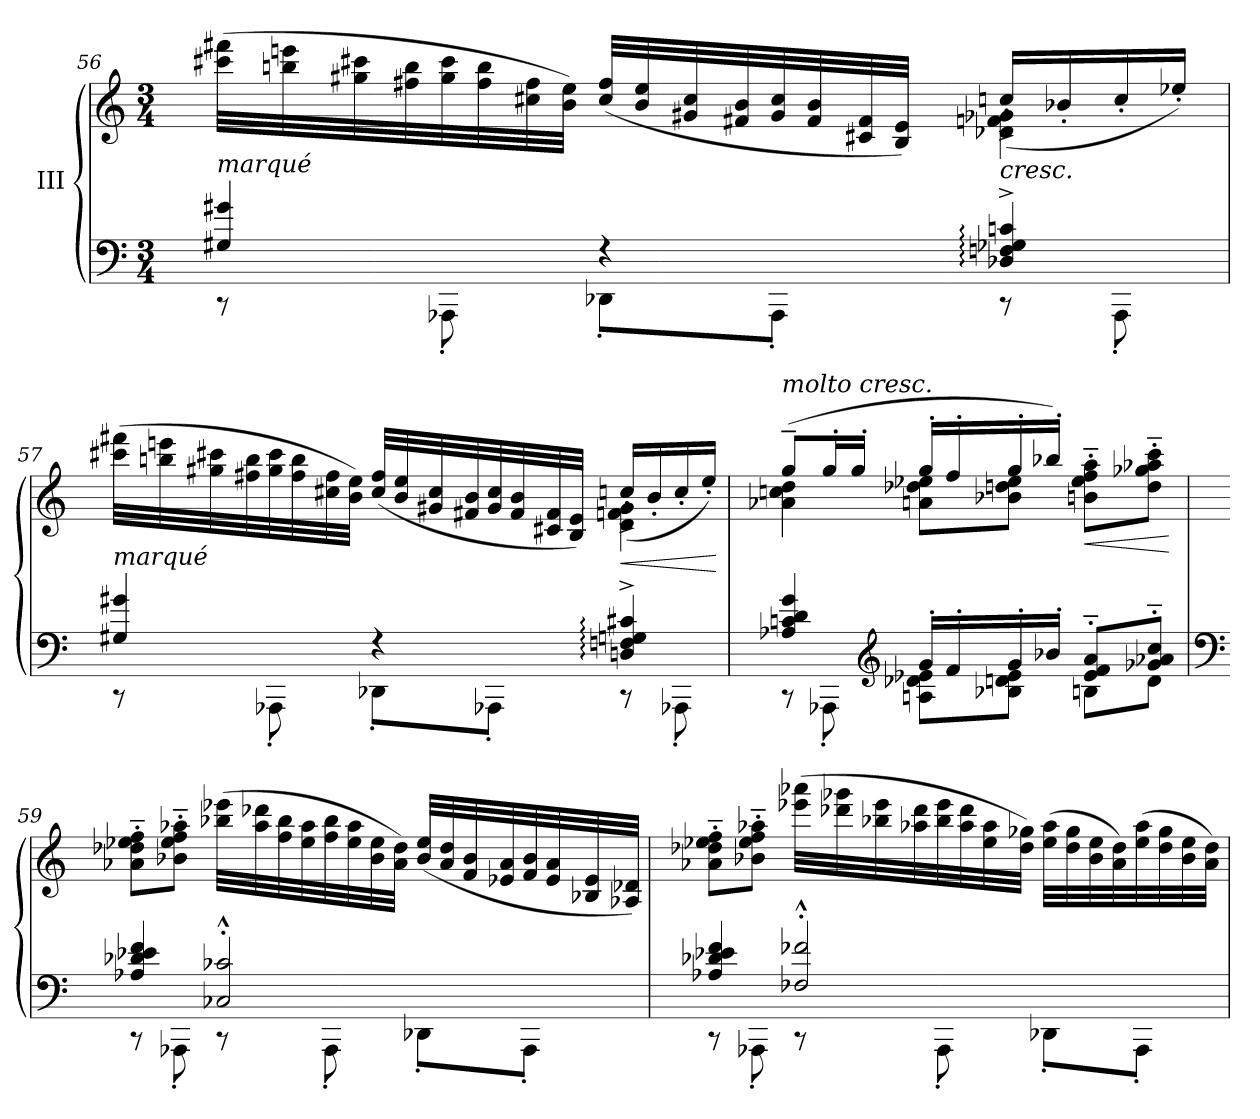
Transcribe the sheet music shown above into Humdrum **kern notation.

**kern	**kern	**dynam
*part1	*part1	*part1
*staff2	*staff1	*staff1/2
*I"III	*	*
*clefF4	*clefG2	*
*k[]	*k[]	*
*M3/4	*M3/4	*
=56	=56	=56
*^	*^	*
!LO:TX:i:t=marqué	!	!	!	!
!	!	!	!	!LO:DY:b
!	!	!	!	!LO:DY:n=1:b
4G#X/ 4g#X/	8r	(>32ccc#X\ 32fff#X\LLL	2ryy	p other-dynamics
.	.	32bbn\ 32eeen\	.	.
.	.	32gg#X\ 32ccc#X\	.	.
.	.	32ff#X\ 32bb\	.	.
.	8AAA-X'\	32gg#\ 32ccc#\	.	.
.	.	32ff#\ 32bb\	.	.
.	.	32cc#X\ 32ff#\	.	.
.	.	32b\ 32ee\JJJ)	.	.
4r	8DD-X'\L	(<32cc#/ 32ff#/LLL	.	.
.	.	32b/ 32ee/	.	.
.	.	32g#X/ 32cc#/	.	.
.	.	32f#X/ 32b/	.	.
.	8AAA-'\J	32g#/ 32cc#/	.	.
.	.	32f#/ 32b/	.	.
.	.	32c#X/ 32f#/	.	.
.	.	32B/ 32e/JJJ)	.	.
!	!	!	!	!LO:HP:b
4D-X/:^ 4Fn/:^ 4G-X/:^ 4cn/:^	8r	4d-X\ 4fn\ 4g-X\	(<16ccn'^/LL	<
.	.	.	16b-X'/	.
.	8AAA-'\	.	16cc'/	.
.	.	.	16ee-X'/JJ)	.
!!LO:LB:g=z	!!
=57	=57	=57	=57	=57
!LO:TX:i:t=marqué	!	!	!	!
!	!	!	!	!LO:DY:b
!	!	!	!	!LO:DY:n=1:b
4G#X/ 4g#X/	8r	(>32ccc#X\ 32fff#X\LLL	2ryy	p other-dynamics
.	.	32bbn\ 32eeen\	.	.
.	.	32gg#X\ 32ccc#X\	.	.
.	.	32ff#X\ 32bb\	.	.
.	8AAA-X'\	32gg#\ 32ccc#\	.	.
.	.	32ff#\ 32bb\	.	.
.	.	32cc#X\ 32ff#\	.	.
.	.	32b\ 32ee\JJJ)	.	.
4r	8DD-X'\L	(<32cc#/ 32ff#/LLL	.	.
.	.	32b/ 32ee/	.	.
.	.	32g#X/ 32cc#/	.	.
.	.	32f#X/ 32b/	.	.
.	8AAA-X'\J	32g#/ 32cc#/	.	.
.	.	32f#/ 32b/	.	.
.	.	32c#X/ 32f#/	.	.
.	.	32B/ 32e/JJJ)	.	.
!	!	!	!	!LO:HP:b
4Dn/:^ 4Fn/:^ 4Gn/:^ 4c#X/:^	8r	4d\ 4fn\ 4g#\	(<16ccn'^/LL	<
.	.	.	16b'/	.
.	8AAA-X'\	.	16cc'/	.
.	.	.	16ee'/JJ)	.
*v	*v	*	*	*
*	*v	*v	*
.	.	[
=58	=58	=58
*^	*^	*
!	!	!LO:TX:i:t=molto cresc.	!	!
4A-X/ 4cn/ 4d/ 4g/	8r	(>8gg~/L	(>4a-X\ 4ccn\ 4dd\	.
.	8AAA-X'\	16gg'>/L	.	.
.	.	16gg'>/JJ	.	.
*clefG2	*	*	*	*
16g'/LL	8An\ 8d-X\ 8e-X\L	16gg'>/LL	8an\ 8dd-X\ 8ee-X\L	.
16f'/	.	16ff'>/	.	.
16g'/	8B-X\ 8dn\ 8e-\J	16gg'>/	8b-X\ 8ddn\ 8ee-\J	.
16b-X'/JJ)	.	16bb-X'>/JJ)	.	.
!	!	!	!	!LO:HP:b
8e-/'~ 8f/'~ 8a/'~L	8Bn\L	(8bn\'~ 8ee-\'~ 8ff\'~ 8aa\'~L	4ryy	<
8g-X/'~ 8a-X/'~ 8cc/'~J	8d\J	8dd\'~ 8gg-X\'~ 8aa-X\'~ 8ccc\'~J	.	.
*v	*v	*	*	*
*	*v	*v	*
.	.	[
!!LO:LB:g=z
=59	=59	=59
*clefF4	*	*
*^	*	*
4A-X/ 4d-X/ 4e-X/ 4f/	8r	8a-X\'~ 8dd-X\'~ 8ee-X\'~ 8ff\'~L	.
.	8AAA-X'\	8b-X\'~ 8ee-\'~ 8ff\'~ 8aa-X\'~J	.
2C-X/'^^ 2c-X/'^^	8r	(>32bb-X\ 32eee-X\LLL	.
.	.	32aa-\ 32ddd-X\	.
.	.	32ff\ 32bb-\	.
.	.	32ee-\ 32aa-\	.
.	8AAA-'\	32ff\ 32bb-\	.
.	.	32ee-\ 32aa-\	.
.	.	32b-\ 32ee-\	.
.	.	32a-\ 32dd-\JJJ)	.
.	8DD-X'\L	(<32b-/ 32ee-/LLL	.
.	.	32a-/ 32dd-/	.
.	.	32f/ 32b-/	.
.	.	32e-X/ 32a-/	.
.	8AAA-'\J	32f/ 32b-/	.
.	.	32e-/ 32a-/	.
.	.	32B-X/ 32e-/	.
.	.	32A-X/ 32d-X/JJJ)	.
=60	=60	=60	=60
4A-X/ 4d-X/ 4e-X/ 4f/	8r	8a-X\'~ 8dd-X\'~ 8ee-X\'~ 8ff\'~L	.
.	8AAA-X'\	8b-X\'~ 8ee-\'~ 8ff\'~ 8aa-X\'~J	.
2F-X/'^^ 2f-X/'^^	8r	(>32eee-X\ 32aaa-X\LLL	[
.	.	32ddd-X\ 32ggg-X\	.
.	.	32bb-X\ 32eee-\	.
.	.	32aa-X\ 32ddd-\	.
.	8AAA-'\	32bb-\ 32eee-\	.
.	.	32aa-\ 32ddd-\	.
.	.	32ee-\ 32aa-\	.
.	.	32dd-\ 32gg-X\JJJ)	.
.	8DD-X'\L	(>32ee-\ 32aa-\LLL	.
.	.	32dd-\ 32gg-\	.
.	.	32b-\ 32ee-\	.
.	.	32a-\ 32dd-\)	.
.	8AAA-'\J	(>32ee-\ 32aa-\	.
.	.	32dd-\ 32gg-\	.
.	.	32b-\ 32ee-\	.
.	.	32a-\ 32dd-\JJJ)	.
*v	*v	*	*
=	=	=
*-	*-	*-
